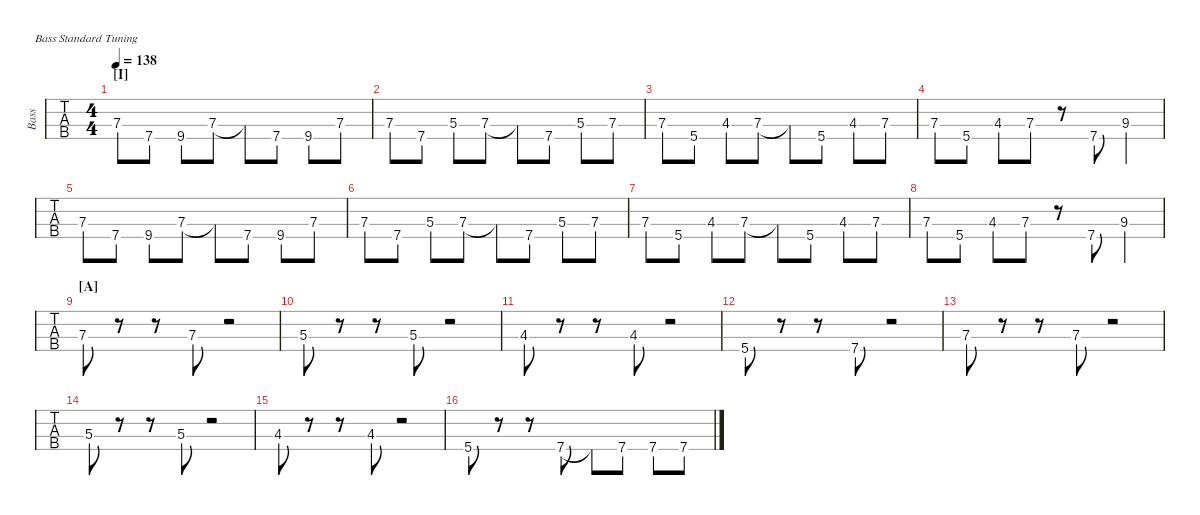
\defaultSystemsLayout 4
\hideDynamics
\bracketExtendMode nobrackets
\track ("Bass" "Bass") {defaultSystemsLayout 4 instrument electricbassfinger}
\staff {tabs}
\tuning (G2 D2 A1 E1)
\ts (4 4)
\section ("I" "")
\tempo 138
\clef f4
\ks c
7.3.8{dy mf} 7.4.8 9.4{acc #}.8 7.3.8 7.3{t}.8 7.4.8 9.4{acc #}.8 7.3.8 |
7.3.8 7.4.8 5.3.8 7.3.8 7.3{t}.8 7.4.8 5.3.8 7.3.8 |
7.3.8 5.4.8 4.3{acc #}.8 7.3.8 7.3{t}.8 5.4.8 4.3{acc #}.8 7.3.8 |
7.3.8 5.4.8 4.3{acc #}.8 7.3.8 r.8 7.4.8 9.3{acc #}.4 |
7.3.8 7.4.8 9.4{acc #}.8 7.3.8 7.3{t}.8 7.4.8 9.4{acc #}.8 7.3.8 |
7.3.8 7.4.8 5.3.8 7.3.8 7.3{t}.8 7.4.8 5.3.8 7.3.8 |
7.3.8 5.4.8 4.3{acc #}.8 7.3.8 7.3{t}.8 5.4.8 4.3{acc #}.8 7.3.8 |
7.3.8 5.4.8 4.3{acc #}.8 7.3.8 r.8 7.4.8 9.3{acc #}.4 |
\section ("A" "")
7.3.8 r.8 r.8 7.3.8 r.2 |
5.3.8 r.8 r.8 5.3.8 r.2 |
4.3{acc #}.8 r.8 r.8 4.3{acc #}.8 r.2 |
5.4.8 r.8 r.8 7.4.8 r.2 |
7.3.8 r.8 r.8 7.3.8 r.2 |
5.3.8 r.8 r.8 5.3.8 r.2 |
4.3{acc #}.8 r.8 r.8 4.3{acc #}.8 r.2 |
5.4.8 r.8 r.8 7.4.8 7.4{t}.8 7.4.8 7.4.8 7.4.8
